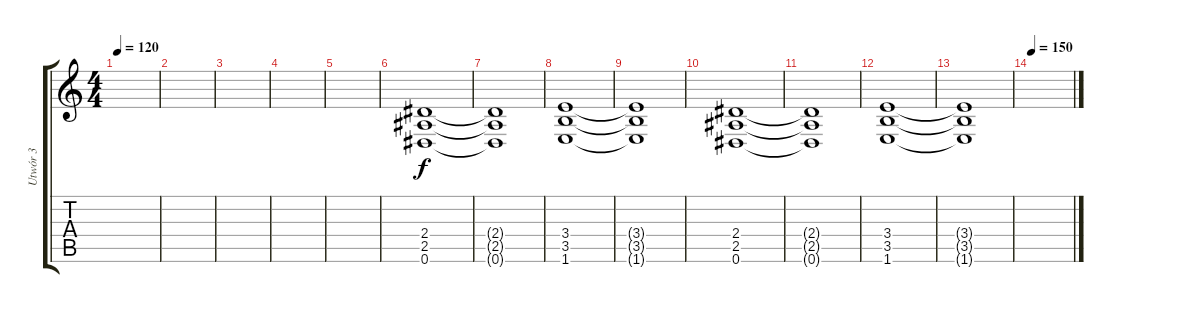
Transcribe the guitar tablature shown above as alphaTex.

\track ("Utwór 3" "Utwór 3") {instrument overdrivenguitar}
\staff {score tabs}
\tuning (Eb4 Bb3 Gb3 Db3 Ab2 Eb2) {hide}
\ts (4 4)
\tempo 120
\clef g2
\ks c
|
|
|
|
|
(2.4 2.5 0.6).1 |
(2.4{t} 2.5{t} 0.6{t}).1 |
(3.4 3.5 1.6).1 |
(3.4{t} 3.5{t} 1.6{t}).1 |
(2.4 2.5 0.6).1 |
(2.4{t} 2.5{t} 0.6{t}).1 |
(3.4 3.5 1.6).1 |
(3.4{t} 3.5{t} 1.6{t}).1 |
\tempo 150
